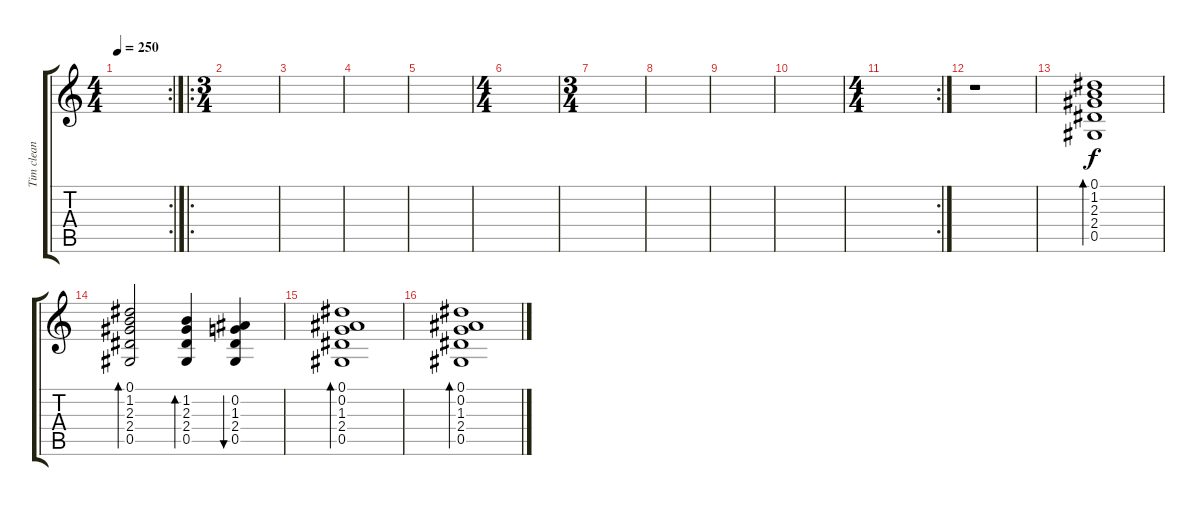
\track ("Tim clean" "Tim clean") {instrument electricguitarclean}
\staff {score tabs}
\tuning (Eb4 Bb3 Gb3 Db3 Ab2 Eb2) {hide}
\rc 2
\ts (4 4)
\tempo 250
\clef g2
\ks c
|
\ro
\ts (3 4)
|
|
|
|
\ts (4 4)
|
\ts (3 4)
|
|
|
|
\rc 2
\ts (4 4)
|
r.1 |
(0.1 1.2 2.3 2.4 0.5).1{bd 480} |
(0.1 1.2 2.3 2.4 0.5).2{bd 30} (1.2 2.3 2.4 0.5).4{bd 30} (0.2 1.3 2.4 0.5).4{bu 60} |
(0.1 0.2 1.3 2.4 0.5).1{bd 120} |
(0.1 0.2 1.3 2.4 0.5).1{bd 30}
